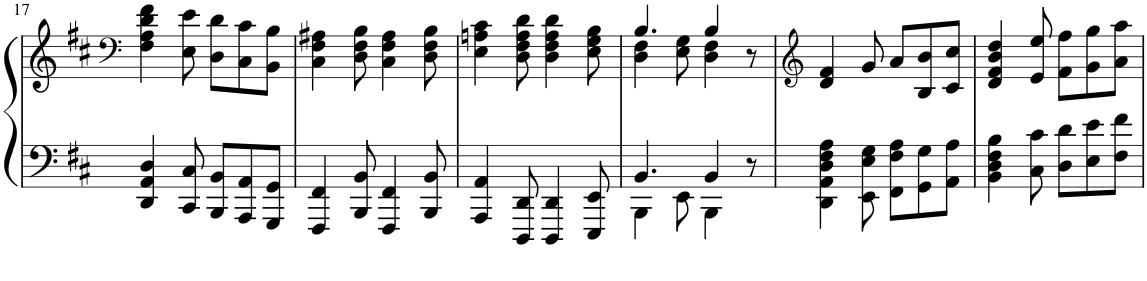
**kern	**kern
*part1	*part1
*staff2	*staff1
*I"Piano	*
*I'Pno.	*
!!LO:PB:g=z
*clefF4	*clefF4
*k[f#c#]	*k[f#c#]
*M6/8	*M6/8
=17	=17
4DD/ 4AA/ 4D/	4F#\ 4A\ 4d\ 4f#\
8CC#/ 8C#/	8E\ 8e\
8BBB/ 8BB/L	8D\ 8d\L
8AAA/ 8AA/	8C#\ 8c#\
8GGG/ 8GG/J	8BB\ 8B\J
=18	=18
4FFF#/ 4FF#/	4C#\ 4F#\ 4A#X\
8BBB/ 8BB/	8D\ 8F#\ 8B\
4FFF#/ 4FF#/	4C#\ 4F#\ 4A#\
8BBB/ 8BB/	8D\ 8F#\ 8B\
=19	=19
4AAA/ 4AA/	4E\ 4An\ 4c#\
8DDD/ 8DD/	8D\ 8F#\ 8A\ 8d\
4DDD/ 4DD/	4D\ 4F#\ 4A\ 4d\
8EEE/ 8EE/	8E\ 8G\ 8B\
=20	=20
*^	*^
4.BB/	4BBB\	4.B/	4D\ 4F#\
.	8EE\	.	8E\ 8G\
4BB/	4BBB\	4B/	4D\ 4F#\
8r	8ryy	8r	8ryy
*v	*v	*	*
*	*v	*v
=21	=21
*	*clefG2
4DD\ 4AA\ 4D\ 4F#\ 4A\	4d/ 4f#/
8EE\ 8E\ 8G\	8g/
8FF#\ 8F#\ 8A\L	8a/L
8GG\ 8G\	8B/ 8b/
8AA\ 8A\J	8c#/ 8cc#/J
=22	=22
4BB\ 4D\ 4F#\ 4B\	4d/ 4f#/ 4b/ 4dd/
8C#\ 8c#\	8e/ 8ee/
8D\ 8d\L	8f#\ 8ff#\L
8E\ 8e\	8g\ 8gg\
8F#\ 8f#\J	8a\ 8aa\J
=	=
*-	*-
